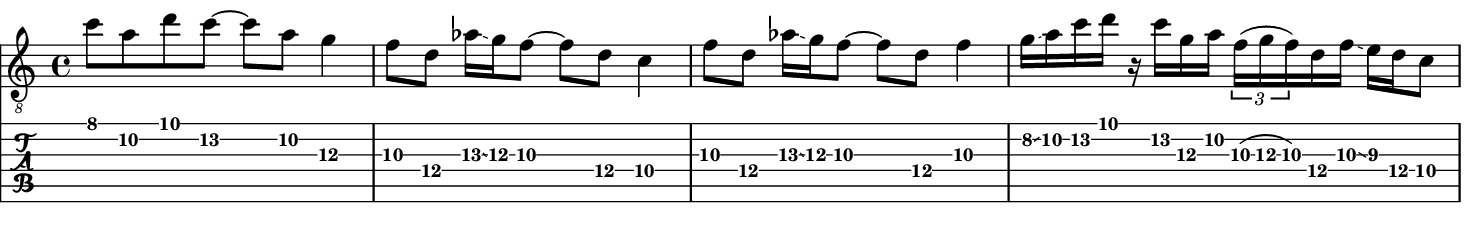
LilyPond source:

\version "2.23.0"

\header {
  title = "Do You Feel Like We Do"
  time-interval = "0:18–0:27"
  artist = "Peter Frampton"
  album = "Frampton Comes Alive!"
}

\include "../titling.ily"
\paper {
  page-breaking = #ly:one-line-auto-height-breaking
}

\language "english"

music = {
  \key c \major
  \time 4/4

  \set Score.barNumberVisibility = #all-bar-numbers-visible
  \set Score.currentBarNumber = #9

  \set TabStaff.restrainOpenStrings = ##t

  \set TabStaff.minimumFret = #8 c''8 a \set TabStaff.minimumFret = #10 d c~c a g4 |
  f8 d a-flat'16\glissando g16 f8~f d c4 |
  f8 d a-flat'16\glissando g16 f8~f d f4 |
  \set TabStaff.minimumFret = #8 g16\glissando \set TabStaff.minimumFret = #10 a c d r c g a \tuplet 3/2 { f( g f) } d f\glissando \set TabStaff.minimumFret = #9 e \set TabStaff.minimumFret = #10 d c8 |
}

\score {
  <<
    \new Staff \relative {
      \clef "treble_8"
      \music
    }
    \new TabStaff \relative {
      \music
    }
  >>
  \layout { }
  \midi { \tempo 4 = 110 }
}
